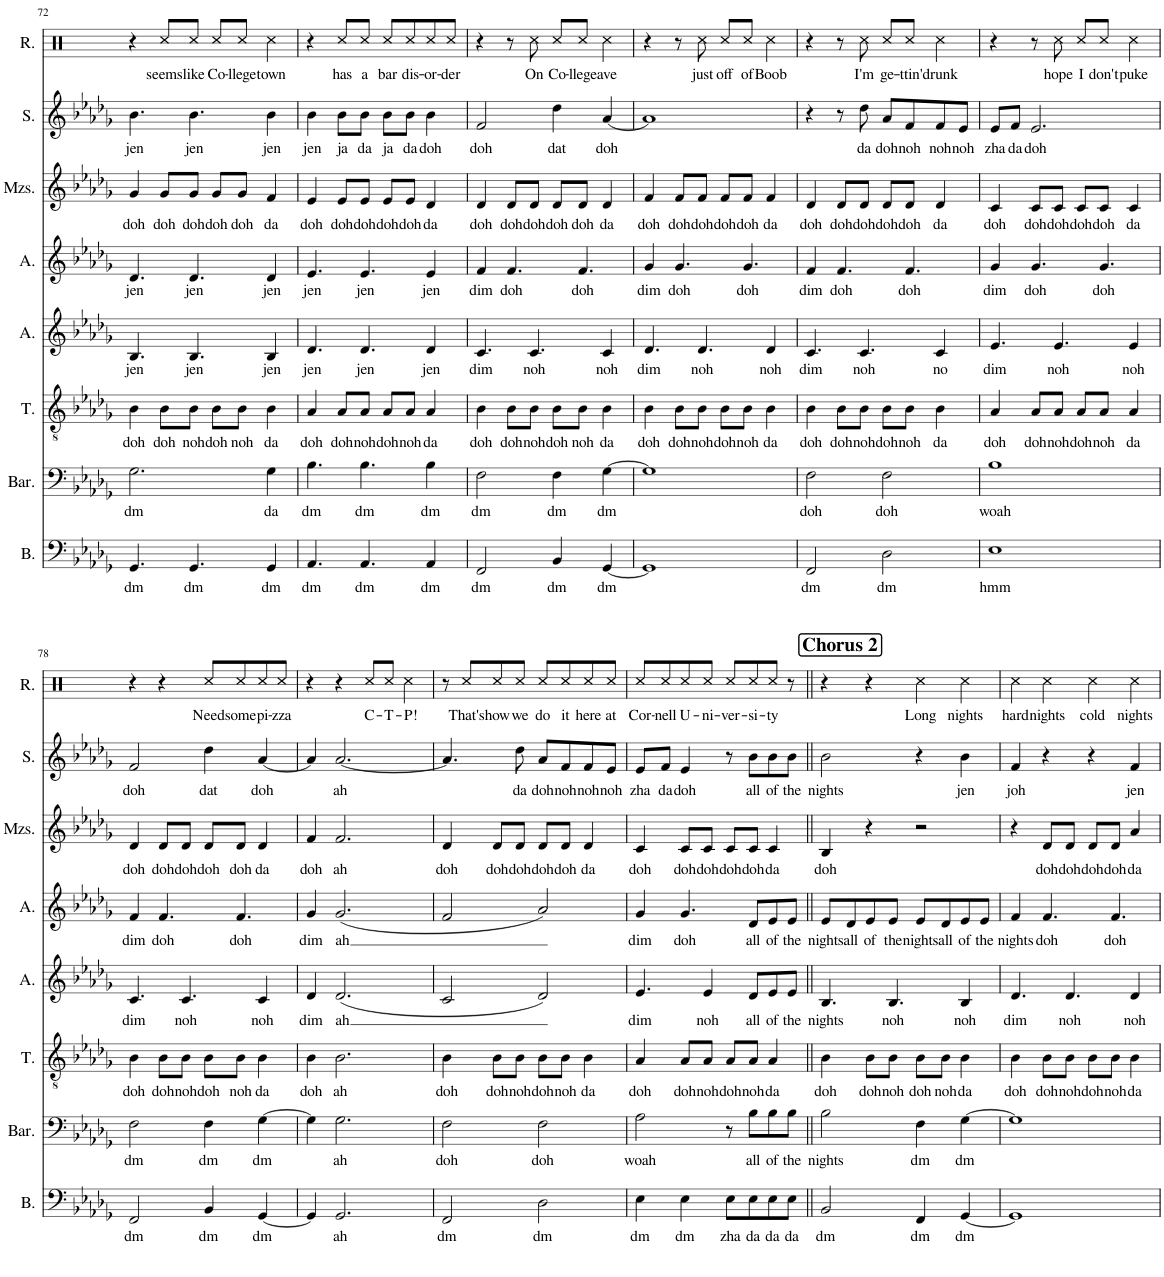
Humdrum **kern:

**kern	**text	**kern	**text	**kern	**text	**kern	**text	**kern	**text	**kern	**text	**kern	**text
*part7	*part7	*part6	*part6	*part5	*part5	*part4	*part4	*part3	*part3	*part2	*part2	*part1	*part1
*staff7	*staff7	*staff6	*staff6	*staff5	*staff5	*staff4	*staff4	*staff3	*staff3	*staff2	*staff2	*staff1	*staff1
*I"Bass	*	*I"Baritone	*	*I"Tenor	*	*I"Alto	*	*I"Alto	*	*I"Mezzo-soprano	*	*I"Soprano	*
*I'B.	*	*I'Bar.	*	*I'T.	*	*I'A.	*	*I'A.	*	*I'Mzs.	*	*I'S.	*
!!LO:PB:g=z
*clefF4	*	*clefF4	*	*clefGv2	*	*clefG2	*	*clefG2	*	*clefG2	*	*clefG2	*
*k[b-e-a-d-g-]	*	*k[b-e-a-d-g-]	*	*k[b-e-a-d-g-]	*	*k[b-e-a-d-g-]	*	*k[b-e-a-d-g-]	*	*k[b-e-a-d-g-]	*	*k[b-e-a-d-g-]	*
*M4/4	*	*M4/4	*	*M4/4	*	*M4/4	*	*M4/4	*	*M4/4	*	*M4/4	*
=72	=72	=72	=72	=72	=72	=72	=72	=72	=72	=72	=72	=72	=72
!	!LO:LY:b	!	!LO:LY:b	!	!LO:LY:b	!	!LO:LY:b	!	!LO:LY:b	!	!LO:LY:b	!	!LO:LY:b
4.GG-/	dm	2.G-\	dm	4B-\	doh	4.B-/	jen	4.d-/	jen	4g-/	doh	4.b-\	jen
!	!	!	!	!	!LO:LY:b	!	!	!	!	!	!LO:LY:b	!	!
.	.	.	.	8B-\L	doh	.	.	.	.	8g-/L	doh	.	.
!	!LO:LY:b	!	!	!	!LO:LY:b	!	!LO:LY:b	!	!LO:LY:b	!	!LO:LY:b	!	!LO:LY:b
4.GG-/	dm	.	.	8B-\J	noh	4.B-/	jen	4.d-/	jen	8g-/J	doh	4.b-\	jen
!	!	!	!	!	!LO:LY:b	!	!	!	!	!	!LO:LY:b	!	!
.	.	.	.	8B-\L	doh	.	.	.	.	8g-/L	doh	.	.
!	!	!	!	!	!LO:LY:b	!	!	!	!	!	!LO:LY:b	!	!
.	.	.	.	8B-\J	noh	.	.	.	.	8g-/J	doh	.	.
!	!LO:LY:b	!	!LO:LY:b	!	!LO:LY:b	!	!LO:LY:b	!	!LO:LY:b	!	!LO:LY:b	!	!LO:LY:b
4GG-/	dm	4G-\	da	4B-\	da	4B-/	jen	4d-/	jen	4f/	da	4b-\	jen
=73	=73	=73	=73	=73	=73	=73	=73	=73	=73	=73	=73	=73	=73
!	!LO:LY:b	!	!LO:LY:b	!	!LO:LY:b	!	!LO:LY:b	!	!LO:LY:b	!	!LO:LY:b	!	!LO:LY:b
4.AA-/	dm	4.B-\	dm	4A-/	doh	4.d-/	jen	4.e-/	jen	4e-/	doh	4b-\	jen
!	!	!	!	!	!LO:LY:b	!	!	!	!	!	!LO:LY:b	!	!LO:LY:b
.	.	.	.	8A-/L	doh	.	.	.	.	8e-/L	doh	8b-\L	ja
!	!LO:LY:b	!	!LO:LY:b	!	!LO:LY:b	!	!LO:LY:b	!	!LO:LY:b	!	!LO:LY:b	!	!LO:LY:b
4.AA-/	dm	4.B-\	dm	8A-/J	noh	4.d-/	jen	4.e-/	jen	8e-/J	doh	8b-\J	da
!	!	!	!	!	!LO:LY:b	!	!	!	!	!	!LO:LY:b	!	!LO:LY:b
.	.	.	.	8A-/L	doh	.	.	.	.	8e-/L	doh	8b-\L	ja
!	!	!	!	!	!LO:LY:b	!	!	!	!	!	!LO:LY:b	!	!LO:LY:b
.	.	.	.	8A-/J	noh	.	.	.	.	8e-/J	doh	8b-\J	da
!	!LO:LY:b	!	!LO:LY:b	!	!LO:LY:b	!	!LO:LY:b	!	!LO:LY:b	!	!LO:LY:b	!	!LO:LY:b
4AA-/	dm	4B-\	dm	4A-/	da	4d-/	jen	4e-/	jen	4d-/	da	4b-\	doh
=74	=74	=74	=74	=74	=74	=74	=74	=74	=74	=74	=74	=74	=74
!	!LO:LY:b	!	!LO:LY:b	!	!LO:LY:b	!	!LO:LY:b	!	!LO:LY:b	!	!LO:LY:b	!	!LO:LY:b
2FF/	dm	2F\	dm	4B-\	doh	4.c/	dim	4f/	dim	4d-/	doh	2f/	doh
!	!	!	!	!	!LO:LY:b	!	!	!	!LO:LY:b	!	!LO:LY:b	!	!
.	.	.	.	8B-\L	doh	.	.	4.f/	doh	8d-/L	doh	.	.
!	!	!	!	!	!LO:LY:b	!	!LO:LY:b	!	!	!	!LO:LY:b	!	!
.	.	.	.	8B-\J	noh	4.c/	noh	.	.	8d-/J	doh	.	.
!	!LO:LY:b	!	!LO:LY:b	!	!LO:LY:b	!	!	!	!	!	!LO:LY:b	!	!LO:LY:b
4BB-/	dm	4F\	dm	8B-\L	doh	.	.	.	.	8d-/L	doh	4dd-\	dat
!	!	!	!	!	!LO:LY:b	!	!	!	!LO:LY:b	!	!LO:LY:b	!	!
.	.	.	.	8B-\J	noh	.	.	4.f/	doh	8d-/J	doh	.	.
!	!LO:LY:b	!	!LO:LY:b	!	!LO:LY:b	!	!LO:LY:b	!	!	!	!LO:LY:b	!	!LO:LY:b
[4GG-/	dm	[4G-\	dm	4B-\	da	4c/	noh	.	.	4d-/	da	[4a-/	doh
=75	=75	=75	=75	=75	=75	=75	=75	=75	=75	=75	=75	=75	=75
!	!	!	!	!	!LO:LY:b	!	!LO:LY:b	!	!LO:LY:b	!	!LO:LY:b	!	!
1GG-]	.	1G-]	.	4B-\	doh	4.d-/	dim	4g-/	dim	4f/	doh	1a-]	.
!	!	!	!	!	!LO:LY:b	!	!	!	!LO:LY:b	!	!LO:LY:b	!	!
.	.	.	.	8B-\L	doh	.	.	4.g-/	doh	8f/L	doh	.	.
!	!	!	!	!	!LO:LY:b	!	!LO:LY:b	!	!	!	!LO:LY:b	!	!
.	.	.	.	8B-\J	noh	4.d-/	noh	.	.	8f/J	doh	.	.
!	!	!	!	!	!LO:LY:b	!	!	!	!	!	!LO:LY:b	!	!
.	.	.	.	8B-\L	doh	.	.	.	.	8f/L	doh	.	.
!	!	!	!	!	!LO:LY:b	!	!	!	!LO:LY:b	!	!LO:LY:b	!	!
.	.	.	.	8B-\J	noh	.	.	4.g-/	doh	8f/J	doh	.	.
!	!	!	!	!	!LO:LY:b	!	!LO:LY:b	!	!	!	!LO:LY:b	!	!
.	.	.	.	4B-\	da	4d-/	noh	.	.	4f/	da	.	.
=76	=76	=76	=76	=76	=76	=76	=76	=76	=76	=76	=76	=76	=76
!	!LO:LY:b	!	!LO:LY:b	!	!LO:LY:b	!	!LO:LY:b	!	!LO:LY:b	!	!LO:LY:b	!	!
2FF/	dm	2F\	doh	4B-\	doh	4.c/	dim	4f/	dim	4d-/	doh	4r	.
!	!	!	!	!	!LO:LY:b	!	!	!	!LO:LY:b	!	!LO:LY:b	!	!
.	.	.	.	8B-\L	doh	.	.	4.f/	doh	8d-/L	doh	8r	.
!	!	!	!	!	!LO:LY:b	!	!LO:LY:b	!	!	!	!LO:LY:b	!	!LO:LY:b
.	.	.	.	8B-\J	noh	4.c/	noh	.	.	8d-/J	doh	8dd-\	da
!	!LO:LY:b	!	!LO:LY:b	!	!LO:LY:b	!	!	!	!	!	!LO:LY:b	!	!LO:LY:b
2D-\	dm	2F\	doh	8B-\L	doh	.	.	.	.	8d-/L	doh	8a-/L	doh
!	!	!	!	!	!LO:LY:b	!	!	!	!LO:LY:b	!	!LO:LY:b	!	!LO:LY:b
.	.	.	.	8B-\J	noh	.	.	4.f/	doh	8d-/J	doh	8f/	noh
!	!	!	!	!	!LO:LY:b	!	!LO:LY:b	!	!	!	!LO:LY:b	!	!LO:LY:b
.	.	.	.	4B-\	da	4c/	no	.	.	4d-/	da	8f/	noh
!	!	!	!	!	!	!	!	!	!	!	!	!	!LO:LY:b
.	.	.	.	.	.	.	.	.	.	.	.	8e-/J	noh
=77	=77	=77	=77	=77	=77	=77	=77	=77	=77	=77	=77	=77	=77
!	!LO:LY:b	!	!LO:LY:b	!	!LO:LY:b	!	!LO:LY:b	!	!LO:LY:b	!	!LO:LY:b	!	!LO:LY:b
1E-	hmm	1B-	woah	4A-/	doh	4.e-/	dim	4g-/	dim	4c/	doh	8e-/L	zha
!	!	!	!	!	!	!	!	!	!	!	!	!	!LO:LY:b
.	.	.	.	.	.	.	.	.	.	.	.	8f/J	da
!	!	!	!	!	!LO:LY:b	!	!	!	!LO:LY:b	!	!LO:LY:b	!	!LO:LY:b
.	.	.	.	8A-/L	doh	.	.	4.g-/	doh	8c/L	doh	2.e-/	doh
!	!	!	!	!	!LO:LY:b	!	!LO:LY:b	!	!	!	!LO:LY:b	!	!
.	.	.	.	8A-/J	noh	4.e-/	noh	.	.	8c/J	doh	.	.
!	!	!	!	!	!LO:LY:b	!	!	!	!	!	!LO:LY:b	!	!
.	.	.	.	8A-/L	doh	.	.	.	.	8c/L	doh	.	.
!	!	!	!	!	!LO:LY:b	!	!	!	!LO:LY:b	!	!LO:LY:b	!	!
.	.	.	.	8A-/J	noh	.	.	4.g-/	doh	8c/J	doh	.	.
!	!	!	!	!	!LO:LY:b	!	!LO:LY:b	!	!	!	!LO:LY:b	!	!
.	.	.	.	4A-/	da	4e-/	noh	.	.	4c/	da	.	.
!!LO:LB:g=z
=78	=78	=78	=78	=78	=78	=78	=78	=78	=78	=78	=78	=78	=78
!	!LO:LY:b	!	!LO:LY:b	!	!LO:LY:b	!	!LO:LY:b	!	!LO:LY:b	!	!LO:LY:b	!	!LO:LY:b
2FF/	dm	2F\	dm	4B-\	doh	4.c/	dim	4f/	dim	4d-/	doh	2f/	doh
!	!	!	!	!	!LO:LY:b	!	!	!	!LO:LY:b	!	!LO:LY:b	!	!
.	.	.	.	8B-\L	doh	.	.	4.f/	doh	8d-/L	doh	.	.
!	!	!	!	!	!LO:LY:b	!	!LO:LY:b	!	!	!	!LO:LY:b	!	!
.	.	.	.	8B-\J	noh	4.c/	noh	.	.	8d-/J	doh	.	.
!	!LO:LY:b	!	!LO:LY:b	!	!LO:LY:b	!	!	!	!	!	!LO:LY:b	!	!LO:LY:b
4BB-/	dm	4F\	dm	8B-\L	doh	.	.	.	.	8d-/L	doh	4dd-\	dat
!	!	!	!	!	!LO:LY:b	!	!	!	!LO:LY:b	!	!LO:LY:b	!	!
.	.	.	.	8B-\J	noh	.	.	4.f/	doh	8d-/J	doh	.	.
!	!LO:LY:b	!	!LO:LY:b	!	!LO:LY:b	!	!LO:LY:b	!	!	!	!LO:LY:b	!	!LO:LY:b
[4GG-/	dm	[4G-\	dm	4B-\	da	4c/	noh	.	.	4d-/	da	[4a-/	doh
=79	=79	=79	=79	=79	=79	=79	=79	=79	=79	=79	=79	=79	=79
!	!	!	!	!	!LO:LY:b	!	!LO:LY:b	!	!LO:LY:b	!	!LO:LY:b	!	!
4GG-/]	.	4G-\]	.	4B-\	doh	4d-/	dim	4g-/	dim	4f/	doh	4a-/]	.
!	!LO:LY:b	!	!LO:LY:b	!	!LO:LY:b	!	!LO:LY:b	!	!LO:LY:b	!	!LO:LY:b	!	!LO:LY:b
2.GG-/	ah	2.G-\	ah	2.B-\	ah	(2.d-/	ah	(2.g-/	ah	2.f/	ah	[2.a-/	ah
=80	=80	=80	=80	=80	=80	=80	=80	=80	=80	=80	=80	=80	=80
!	!LO:LY:b	!	!LO:LY:b	!	!LO:LY:b	!	!	!	!	!	!LO:LY:b	!	!
2FF/	dm	2F\	doh	4B-\	doh	2c/	.	2f/	.	4d-/	doh	4.a-/]	.
!	!	!	!	!	!LO:LY:b	!	!	!	!	!	!LO:LY:b	!	!
.	.	.	.	8B-\L	doh	.	.	.	.	8d-/L	doh	.	.
!	!	!	!	!	!LO:LY:b	!	!	!	!	!	!LO:LY:b	!	!LO:LY:b
.	.	.	.	8B-\J	noh	.	.	.	.	8d-/J	doh	8dd-\	da
!	!LO:LY:b	!	!LO:LY:b	!	!LO:LY:b	!	!	!	!	!	!LO:LY:b	!	!LO:LY:b
2D-\	dm	2F\	doh	8B-\L	doh	2d-/)	.	2a-/)	.	8d-/L	doh	8a-/L	doh
!	!	!	!	!	!LO:LY:b	!	!	!	!	!	!LO:LY:b	!	!LO:LY:b
.	.	.	.	8B-\J	noh	.	.	.	.	8d-/J	doh	8f/	noh
!	!	!	!	!	!LO:LY:b	!	!	!	!	!	!LO:LY:b	!	!LO:LY:b
.	.	.	.	4B-\	da	.	.	.	.	4d-/	da	8f/	noh
!	!	!	!	!	!	!	!	!	!	!	!	!	!LO:LY:b
.	.	.	.	.	.	.	.	.	.	.	.	8e-/J	noh
=81	=81	=81	=81	=81	=81	=81	=81	=81	=81	=81	=81	=81	=81
!	!LO:LY:b	!	!LO:LY:b	!	!LO:LY:b	!	!LO:LY:b	!	!LO:LY:b	!	!LO:LY:b	!	!LO:LY:b
4E-\	dm	2A-\	woah	4A-/	doh	4.e-/	dim	4g-/	dim	4c/	doh	8e-/L	zha
!	!	!	!	!	!	!	!	!	!	!	!	!	!LO:LY:b
.	.	.	.	.	.	.	.	.	.	.	.	8f/J	da
!	!LO:LY:b	!	!	!	!LO:LY:b	!	!	!	!LO:LY:b	!	!LO:LY:b	!	!LO:LY:b
4E-\	dm	.	.	8A-/L	doh	.	.	4.g-/	doh	8c/L	doh	4e-/	doh
!	!	!	!	!	!LO:LY:b	!	!LO:LY:b	!	!	!	!LO:LY:b	!	!
.	.	.	.	8A-/J	noh	4e-/	noh	.	.	8c/J	doh	.	.
!	!LO:LY:b	!	!	!	!LO:LY:b	!	!	!	!	!	!LO:LY:b	!	!
8E-\L	zha	8r	.	8A-/L	doh	.	.	.	.	8c/L	doh	8r	.
!	!LO:LY:b	!	!LO:LY:b	!	!LO:LY:b	!	!LO:LY:b	!	!LO:LY:b	!	!LO:LY:b	!	!LO:LY:b
8E-\	da	8B-\L	all	8A-/J	noh	8d-/L	all	8d-/L	all	8c/J	doh	8b-\L	all
!	!LO:LY:b	!	!LO:LY:b	!	!LO:LY:b	!	!LO:LY:b	!	!LO:LY:b	!	!LO:LY:b	!	!LO:LY:b
8E-\	da	8B-\	of	4A-/	da	8e-/	of	8e-/	of	4c/	da	8b-\	of
!	!LO:LY:b	!	!LO:LY:b	!	!	!	!LO:LY:b	!	!LO:LY:b	!	!	!	!LO:LY:b
8E-\J	da	8B-\J	the	.	.	8e-/J	the	8e-/J	the	.	.	8b-\J	the
=82||	=82||	=82||	=82||	=82||	=82||	=82||	=82||	=82||	=82||	=82||	=82||	=82||	=82||
!	!LO:LY:b	!	!LO:LY:b	!	!LO:LY:b	!	!LO:LY:b	!	!LO:LY:b	!	!LO:LY:b	!	!LO:LY:b
2BB-/	dm	2B-\	nights	4B-\	doh	4.B-/	nights	8e-/L	nights	4B-/	doh	2b-\	nights
!	!	!	!	!	!	!	!	!	!LO:LY:b	!	!	!	!
.	.	.	.	.	.	.	.	8d-/	all	.	.	.	.
!	!	!	!	!	!LO:LY:b	!	!	!	!LO:LY:b	!	!	!	!
.	.	.	.	8B-\L	doh	.	.	8e-/	of	4r	.	.	.
!	!	!	!	!	!LO:LY:b	!	!LO:LY:b	!	!LO:LY:b	!	!	!	!
.	.	.	.	8B-\J	noh	4.B-/	noh	8e-/J	the	.	.	.	.
!	!LO:LY:b	!	!LO:LY:b	!	!LO:LY:b	!	!	!	!LO:LY:b	!	!	!	!
4FF/	dm	4F\	dm	8B-\L	doh	.	.	8e-/L	nights	2r	.	4r	.
!	!	!	!	!	!LO:LY:b	!	!	!	!LO:LY:b	!	!	!	!
.	.	.	.	8B-\J	noh	.	.	8d-/	all	.	.	.	.
!	!LO:LY:b	!	!LO:LY:b	!	!LO:LY:b	!	!LO:LY:b	!	!LO:LY:b	!	!	!	!LO:LY:b
[4GG-/	dm	[4G-\	dm	4B-\	da	4B-/	noh	8e-/	of	.	.	4b-\	jen
!	!	!	!	!	!	!	!	!	!LO:LY:b	!	!	!	!
.	.	.	.	.	.	.	.	8e-/J	the	.	.	.	.
=83	=83	=83	=83	=83	=83	=83	=83	=83	=83	=83	=83	=83	=83
!	!	!	!	!	!LO:LY:b	!	!LO:LY:b	!	!LO:LY:b	!	!	!	!LO:LY:b
1GG-]	.	1G-]	.	4B-\	doh	4.d-/	dim	4f/	nights	4r	.	4f/	joh
!	!	!	!	!	!LO:LY:b	!	!	!	!LO:LY:b	!	!LO:LY:b	!	!
.	.	.	.	8B-\L	doh	.	.	4.f/	doh	8d-/L	doh	4r	.
!	!	!	!	!	!LO:LY:b	!	!LO:LY:b	!	!	!	!LO:LY:b	!	!
.	.	.	.	8B-\J	noh	4.d-/	noh	.	.	8d-/J	doh	.	.
!	!	!	!	!	!LO:LY:b	!	!	!	!	!	!LO:LY:b	!	!
.	.	.	.	8B-\L	doh	.	.	.	.	8d-/L	doh	4r	.
!	!	!	!	!	!LO:LY:b	!	!	!	!LO:LY:b	!	!LO:LY:b	!	!
.	.	.	.	8B-\J	noh	.	.	4.f/	doh	8d-/J	doh	.	.
!	!	!	!	!	!LO:LY:b	!	!LO:LY:b	!	!	!	!LO:LY:b	!	!LO:LY:b
.	.	.	.	4B-\	da	4d-/	noh	.	.	4a-/	da	4f/	jen
=	=	=	=	=	=	=	=	=	=	=	=	=	=
*-	*-	*-	*-	*-	*-	*-	*-	*-	*-	*-	*-	*-	*-
